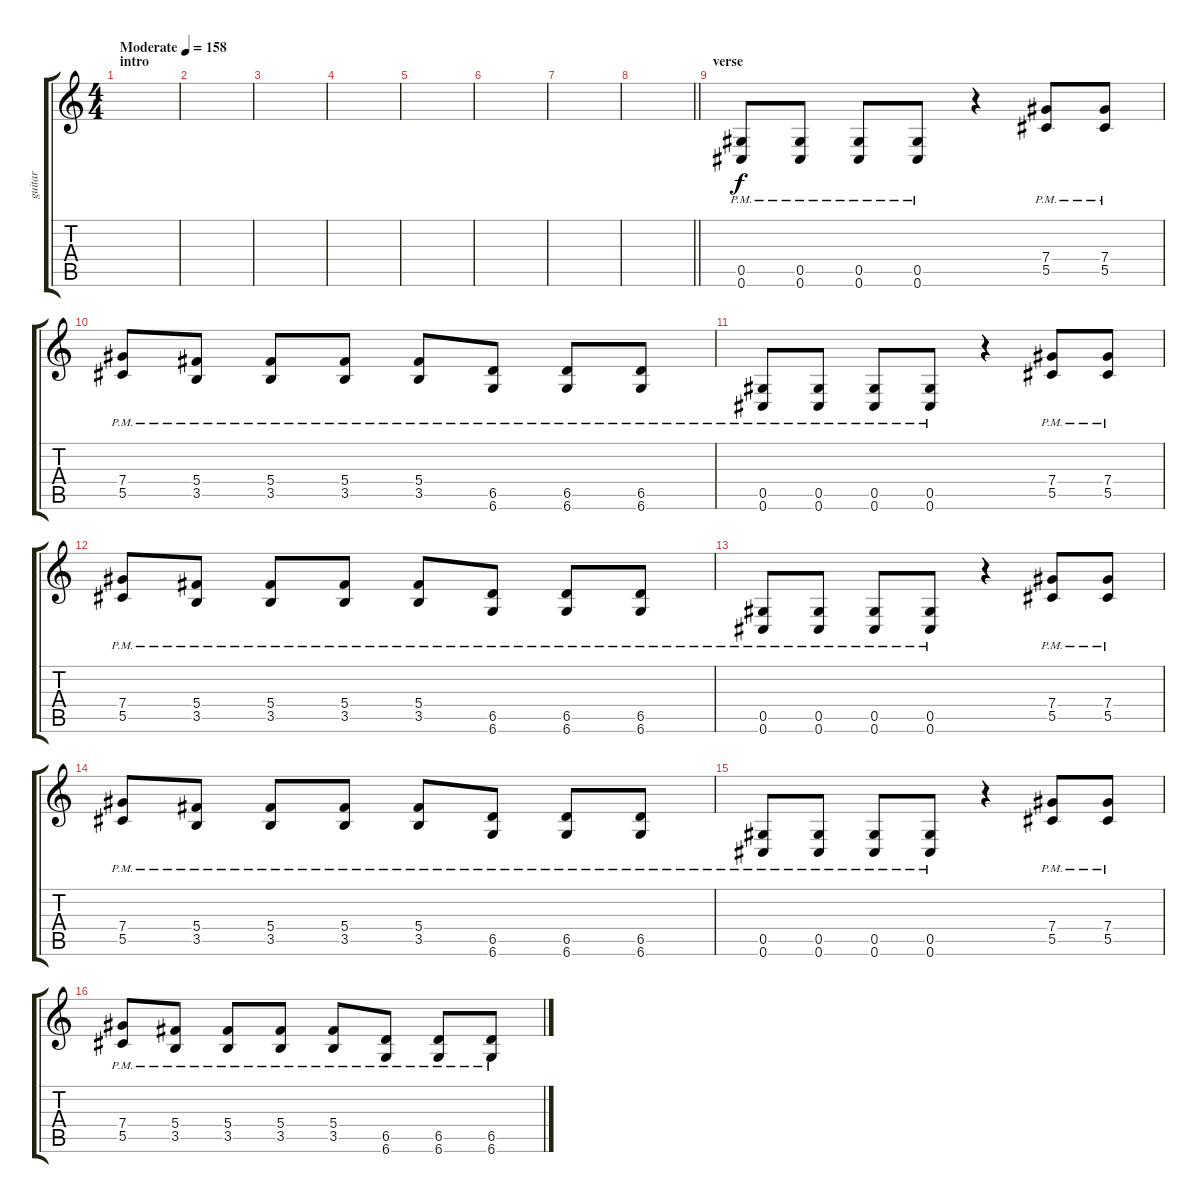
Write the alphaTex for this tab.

\track ("guitar" "guitar") {instrument distortionguitar}
\staff {score tabs}
\tuning (Eb4 Bb3 Gb3 Db3 Ab2 Db2) {hide}
\ts (4 4)
\section ("" "intro")
\tempo (158 "Moderate")
\clef g2
\ks c
|
|
|
|
|
|
|
\barLineRight lightlight
|
\section ("" "verse")
(0.5{pm} 0.6{pm}).8 (0.5{pm} 0.6{pm}).8 (0.5{pm} 0.6{pm}).8 (0.5{pm} 0.6{pm}).8 r.4 (7.4{pm} 5.5{pm}).8 (7.4{pm} 5.5{pm}).8 |
(7.4{pm} 5.5{pm}).8 (5.4{pm} 3.5{pm}).8 (5.4{pm} 3.5{pm}).8 (5.4{pm} 3.5{pm}).8 (5.4{pm} 3.5{pm}).8 (6.5{pm} 6.6{pm}).8 (6.5{pm} 6.6{pm}).8 (6.5{pm} 6.6{pm}).8 |
(0.5{pm} 0.6{pm}).8 (0.5{pm} 0.6{pm}).8 (0.5{pm} 0.6{pm}).8 (0.5{pm} 0.6{pm}).8 r.4 (7.4{pm} 5.5{pm}).8 (7.4{pm} 5.5{pm}).8 |
(7.4{pm} 5.5{pm}).8 (5.4{pm} 3.5{pm}).8 (5.4{pm} 3.5{pm}).8 (5.4{pm} 3.5{pm}).8 (5.4{pm} 3.5{pm}).8 (6.5{pm} 6.6{pm}).8 (6.5{pm} 6.6{pm}).8 (6.5{pm} 6.6{pm}).8 |
(0.5{pm} 0.6{pm}).8 (0.5{pm} 0.6{pm}).8 (0.5{pm} 0.6{pm}).8 (0.5{pm} 0.6{pm}).8 r.4 (7.4{pm} 5.5{pm}).8 (7.4{pm} 5.5{pm}).8 |
(7.4{pm} 5.5{pm}).8 (5.4{pm} 3.5{pm}).8 (5.4{pm} 3.5{pm}).8 (5.4{pm} 3.5{pm}).8 (5.4{pm} 3.5{pm}).8 (6.5{pm} 6.6{pm}).8 (6.5{pm} 6.6{pm}).8 (6.5{pm} 6.6{pm}).8 |
(0.5{pm} 0.6{pm}).8 (0.5{pm} 0.6{pm}).8 (0.5{pm} 0.6{pm}).8 (0.5{pm} 0.6{pm}).8 r.4 (7.4{pm} 5.5{pm}).8 (7.4{pm} 5.5{pm}).8 |
(7.4{pm} 5.5{pm}).8 (5.4{pm} 3.5{pm}).8 (5.4{pm} 3.5{pm}).8 (5.4{pm} 3.5{pm}).8 (5.4{pm} 3.5{pm}).8 (6.5{pm} 6.6{pm}).8 (6.5{pm} 6.6{pm}).8 (6.5{pm} 6.6{pm}).8
